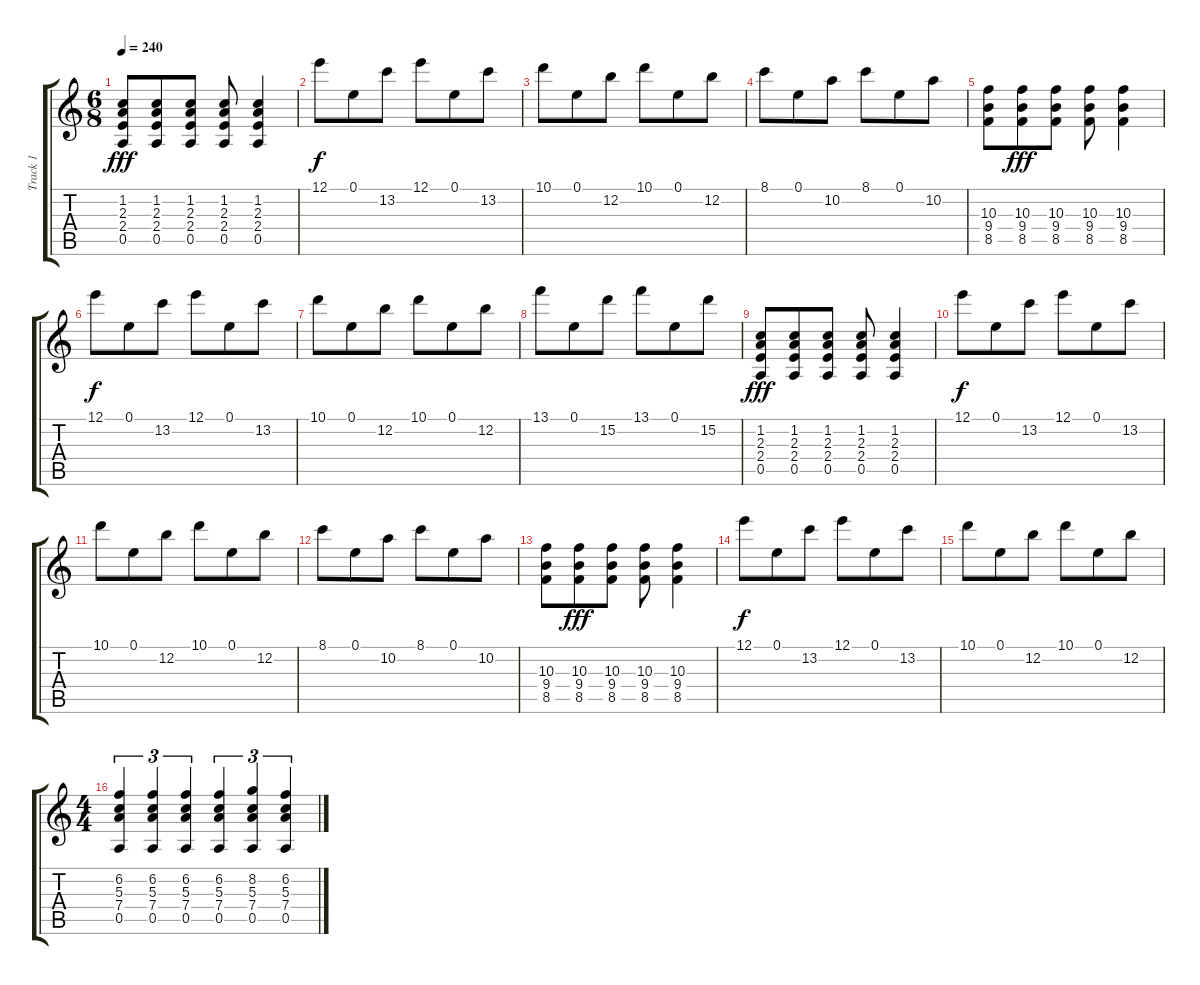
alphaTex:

\track ("Track 1" "Track 1") {instrument overdrivenguitar}
\staff {score tabs}
\tuning (E4 B3 G3 D3 A2 E2) {hide}
\ts (6 8)
\tempo 240
\clef g2
\ks c
(1.2 2.3 2.4 0.5).8{dy fff} (1.2 2.3 2.4 0.5).8 (1.2 2.3 2.4 0.5).8 (1.2 2.3 2.4 0.5).8 (1.2 2.3 2.4 0.5).4 |
12.1.8{dy f} 0.1.8 13.2.8 12.1.8 0.1.8 13.2.8 |
10.1.8 0.1.8 12.2.8 10.1.8 0.1.8 12.2.8 |
8.1.8 0.1.8 10.2.8 8.1.8 0.1.8 10.2.8 |
(10.3 9.4 8.5).8 (10.3 9.4 8.5).8{dy fff} (10.3 9.4 8.5).8 (10.3 9.4 8.5).8 (10.3 9.4 8.5).4 |
12.1.8{dy f} 0.1.8 13.2.8 12.1.8 0.1.8 13.2.8 |
10.1.8 0.1.8 12.2.8 10.1.8 0.1.8 12.2.8 |
13.1.8 0.1.8 15.2.8 13.1.8 0.1.8 15.2.8 |
(1.2 2.3 2.4 0.5).8{dy fff} (1.2 2.3 2.4 0.5).8 (1.2 2.3 2.4 0.5).8 (1.2 2.3 2.4 0.5).8 (1.2 2.3 2.4 0.5).4 |
12.1.8{dy f} 0.1.8 13.2.8 12.1.8 0.1.8 13.2.8 |
10.1.8 0.1.8 12.2.8 10.1.8 0.1.8 12.2.8 |
8.1.8 0.1.8 10.2.8 8.1.8 0.1.8 10.2.8 |
(10.3 9.4 8.5).8 (10.3 9.4 8.5).8{dy fff} (10.3 9.4 8.5).8 (10.3 9.4 8.5).8 (10.3 9.4 8.5).4 |
12.1.8{dy f} 0.1.8 13.2.8 12.1.8 0.1.8 13.2.8 |
10.1.8 0.1.8 12.2.8 10.1.8 0.1.8 12.2.8 |
\ts (4 4)
(6.2 5.3 7.4 0.5).4{tu (3 2)} (6.2 5.3 7.4 0.5).4{tu (3 2)} (6.2 5.3 7.4 0.5).4{tu (3 2)} (6.2 5.3 7.4 0.5).4{tu (3 2)} (8.2 5.3 7.4 0.5).4{tu (3 2)} (6.2 5.3 7.4 0.5).4{tu (3 2)}
